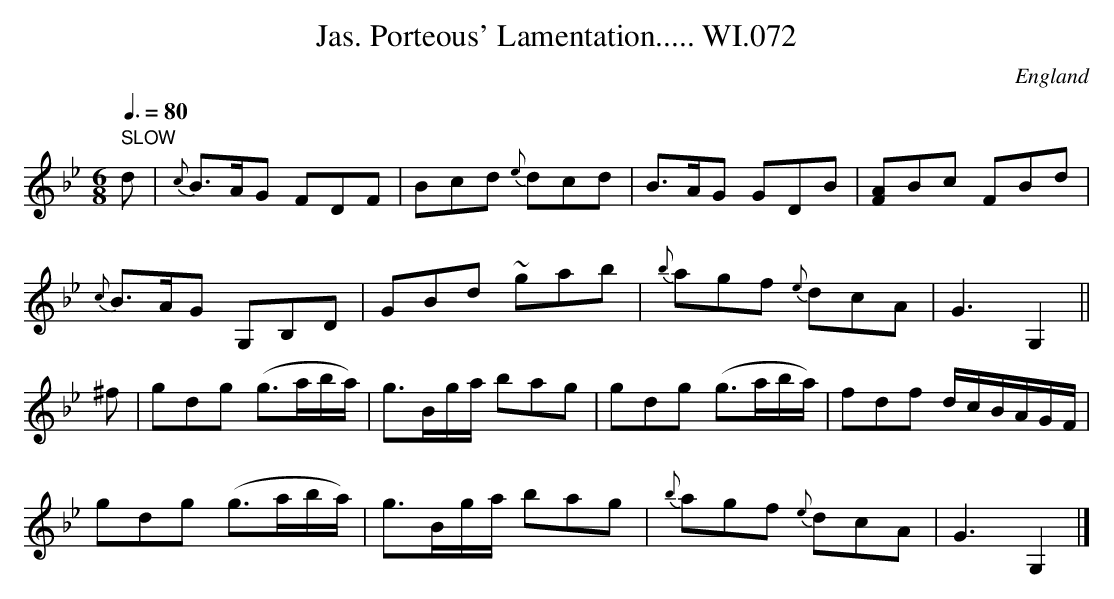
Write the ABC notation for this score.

X:1
T:Jas. Porteous' Lamentation..... WI.072
M:6/8
L:1/8
Q:3/8=80
O:England
notC:"...for Old Dr. Clapperton"
K:Bb major
" SLOW"d|{c}B>AG FDF|Bcd {e}dcd|B>AG GDB|[FA]Bc FBd|!
{c}B>AG G,B,D|GBd ~gab|{b}agf {e}dcA|G3 G,2||!
^f|gdg (g>ab/a/)|g>Bg/a/ bag|gdg (g>ab/a/)|fdf d/c/B/A/G/F/|!
gdg (g>ab/a/)|g>Bg/a/ bag|{b}agf {e}dcA|G3 G,2|]
